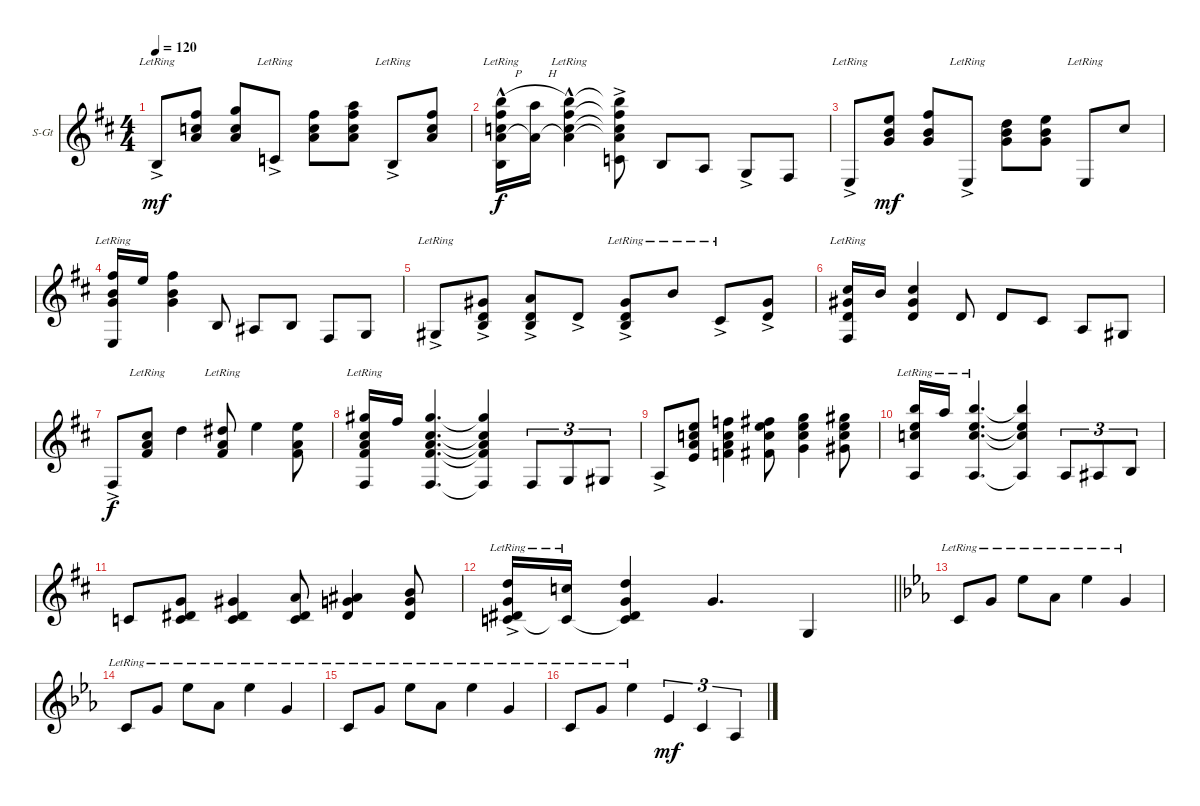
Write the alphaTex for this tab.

\defaultSystemsLayout 4
\bracketExtendMode groupsimilarinstruments
\firstSystemTrackNameOrientation horizontal
\otherSystemsTrackNameOrientation horizontal
\track ("Steel Guitar" "S-Gt") {instrument acousticguitarsteel}
\staff {score}
\tuning (E4 B3 G3 D3 A2 E2)
\ts (4 4)
\tempo 120
\clef g2
\ks bminor
7.6{ac lr}.8{dy mf} (7.4 5.3 7.2).8 (7.4 5.3 8.2).8 8.6{ac lr}.8 (7.4 5.3 7.2).8 (5.1 7.2 5.3 7.4).8 7.6{ac lr}.8 (7.4 5.3 7.2).8 |
(7.1{h hac} 7.2 5.3 7.4 7.6{lr}).16{dy f} (5.1{h} 7.4{t}).16 (7.1{hac lr} 7.2{lr} 5.3{lr} 7.4{t}).4 (7.4{t} 5.3{t} 7.2{t} 7.1{t} 3.5{ac}).8 2.5.8 0.5.8 3.6{ac}.8 2.6.8 |
0.6{ac lr}.8 (5.4 4.3 5.2).8{dy mf} (7.2 4.3 5.4).8 0.6{ac lr}.8 (5.4 4.3 3.2).8 (5.4 4.3 5.2).8 0.6{lr}.8 6.3.8 |
(7.2 5.4{lr} 4.3{lr} 0.6{lr}).16 5.2.16 (7.2 5.4 4.3).4 2.5.8 1.5.8 2.5.8 2.6.8 3.6.8 |
4.6{ac lr}.8 (2.5 0.4 1.3{ac}).8 (2.5 2.3{ac} 0.4).8 0.4{ac}.8 (2.5 0.4{lr} 1.3{ac}).8 0.2{lr}.8 4.5{ac lr}.8 (0.4 1.3{ac}).8 |
(2.6{lr} 0.4{lr} 1.3{lr} 2.2).16 0.2.16 (2.2 1.3 0.4).4 0.4.8 0.4.8 4.5.8 0.5.8 4.6.8 |
2.6{ac}.8{dy f} (4.4{lr} 2.3{lr} 2.2).8 3.2.4 (4.4{lr} 2.3{lr} 4.2).8 5.2.4 (4.4 2.3 5.2).8 |
(2.3{lr} 4.4{lr} 2.2{lr} 4.1 2.6{lr}).16 2.1.16 (4.1 2.2 2.3 4.4 2.6).4{d} (2.6{t} 4.4{t} 2.3{t} 2.2{t} 4.1{t}).4 2.6.8{tu (3 2)} 3.6.8{tu (3 2)} 4.6.8{tu (3 2)} |
5.6{ac}.8 (2.3 1.2 0.1 2.4).8 (3.4 2.3 1.2 1.1).4 (4.4 5.3 5.2 2.1).8 (5.4 5.3 5.2 3.1).4 (6.4 5.3 5.2 4.1).8 |
(5.6{lr} 7.1 5.2{lr} 5.3{lr}).16 5.1{lr}.16 (7.1{lr} 5.2{lr} 5.3{lr} 5.6{lr}).4{d} (5.6{t} 5.3{t} 5.2{t} 7.1{t}).4 5.6.8{tu (3 2)} 6.6.8{tu (3 2)} 7.6.8{tu (3 2)} |
8.6.8 (3.5 1.4 0.3).8 (3.5 1.4 1.3).4 (3.5 1.4 2.3).8 (5.4 3.3 6.5).4 (1.4 0.3 0.2).8 |
\barLineRight lightlight
(3.5{ac lr} 0.3{lr} 1.4{lr} 3.2).16 (1.2 3.5{lr t}).16 (3.2 0.3 1.4 3.5{t}).4 0.3.4{d} 3.6.4 |
\ks cminor
3.5{lr}.8 0.3{lr}.8 4.2{lr}.8 1.3{lr}.8 4.2{lr}.4 0.3{lr}.4 |
3.5{lr}.8 0.3{lr}.8 4.2{lr}.8 1.3{lr}.8 4.2{lr}.4 0.3{lr}.4 |
3.5{lr}.8 0.3{lr}.8 4.2{lr}.8 1.3{lr}.8 4.2{lr}.4 0.3{lr}.4 |
3.5{lr}.8 0.3{lr}.8 4.2{lr}.4 1.4.4{tu (3 2) dy mf} 3.5.4{tu (3 2)} 4.6.4{tu (3 2)}
